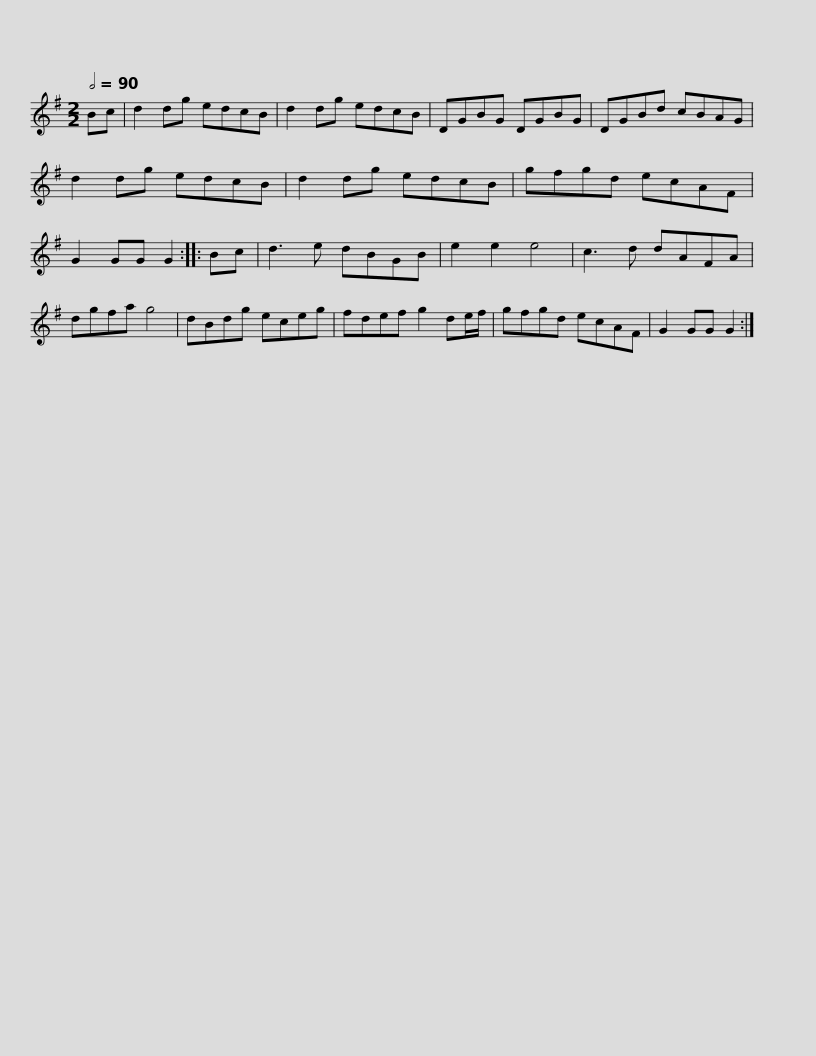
X:1
L:1/8
Q:1/2=90
M:2/2
I:linebreak $
K:G
V:1 treble
V:1
 Bc | d2 dg edcB | d2 dg edcB | DGBG DGBG | DGBd cBAG |$ %5
 d2 dg edcB | d2 dg edcB | gfgd ecAF | G2 GG G2 ::$ Bc | %10
 d3 e dBGB | e2 e2 e4 | c3 d dAFA | dgfa g4 |$ dBdg eceg | %15
 fdef g2 de/f/ | gfgd ecAF | G2 GG G2 :| %18
